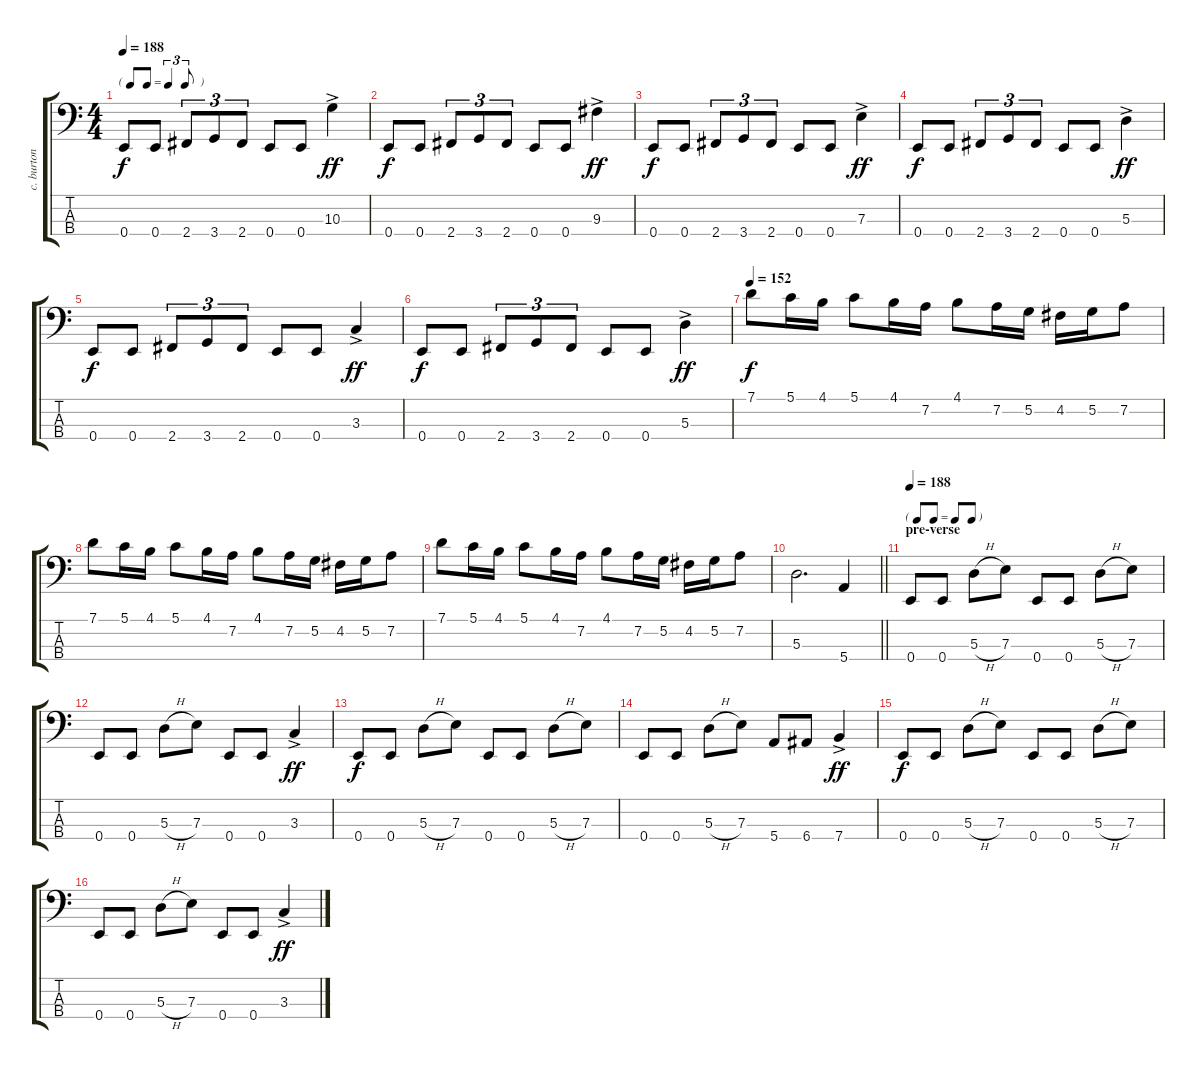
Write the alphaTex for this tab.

\track ("c. burton - bass" "c. burton ") {instrument electricbassfinger}
\staff {score tabs}
\tuning (G2 D2 A1 E1) {hide}
\ts (4 4)
\tf triplet8th
\tempo 188
\clef f4
\ks c
0.4.8{dy f} 0.4.8 2.4.8{tu (3 2)} 3.4.8{tu (3 2)} 2.4.8{tu (3 2)} 0.4.8 0.4.8 10.3{ac}.4{dy ff} |
0.4.8{dy f} 0.4.8 2.4.8{tu (3 2)} 3.4.8{tu (3 2)} 2.4.8{tu (3 2)} 0.4.8 0.4.8 9.3{ac}.4{dy ff} |
0.4.8{dy f} 0.4.8 2.4.8{tu (3 2)} 3.4.8{tu (3 2)} 2.4.8{tu (3 2)} 0.4.8 0.4.8 7.3{ac}.4{dy ff} |
0.4.8{dy f} 0.4.8 2.4.8{tu (3 2)} 3.4.8{tu (3 2)} 2.4.8{tu (3 2)} 0.4.8 0.4.8 5.3{ac}.4{dy ff} |
0.4.8{dy f} 0.4.8 2.4.8{tu (3 2)} 3.4.8{tu (3 2)} 2.4.8{tu (3 2)} 0.4.8 0.4.8 3.3{ac}.4{dy ff} |
0.4.8{dy f} 0.4.8 2.4.8{tu (3 2)} 3.4.8{tu (3 2)} 2.4.8{tu (3 2)} 0.4.8 0.4.8 5.3{ac}.4{dy ff} |
\tempo 152
7.1.8{dy f} 5.1.16 4.1.16 5.1.8 4.1.16 7.2.16 4.1.8 7.2.16 5.2.16 4.2.16 5.2.16 7.2.8 |
7.1.8 5.1.16 4.1.16 5.1.8 4.1.16 7.2.16 4.1.8 7.2.16 5.2.16 4.2.16 5.2.16 7.2.8 |
7.1.8 5.1.16 4.1.16 5.1.8 4.1.16 7.2.16 4.1.8 7.2.16 5.2.16 4.2.16 5.2.16 7.2.8 |
\barLineRight lightlight
5.3.2{d} 5.4.4 |
\tf none
\section ("" "pre-verse")
\tempo 188
0.4.8 0.4.8 5.3{h}.8 7.3.8 0.4.8 0.4.8 5.3{h}.8 7.3.8 |
0.4.8 0.4.8 5.3{h}.8 7.3.8 0.4.8 0.4.8 3.3{ac}.4{dy ff} |
0.4.8{dy f} 0.4.8 5.3{h}.8 7.3.8 0.4.8 0.4.8 5.3{h}.8 7.3.8 |
0.4.8 0.4.8 5.3{h}.8 7.3.8 5.4.8 6.4.8 7.4{ac}.4{dy ff} |
0.4.8{dy f} 0.4.8 5.3{h}.8 7.3.8 0.4.8 0.4.8 5.3{h}.8 7.3.8 |
0.4.8 0.4.8 5.3{h}.8 7.3.8 0.4.8 0.4.8 3.3{ac}.4{dy ff}
